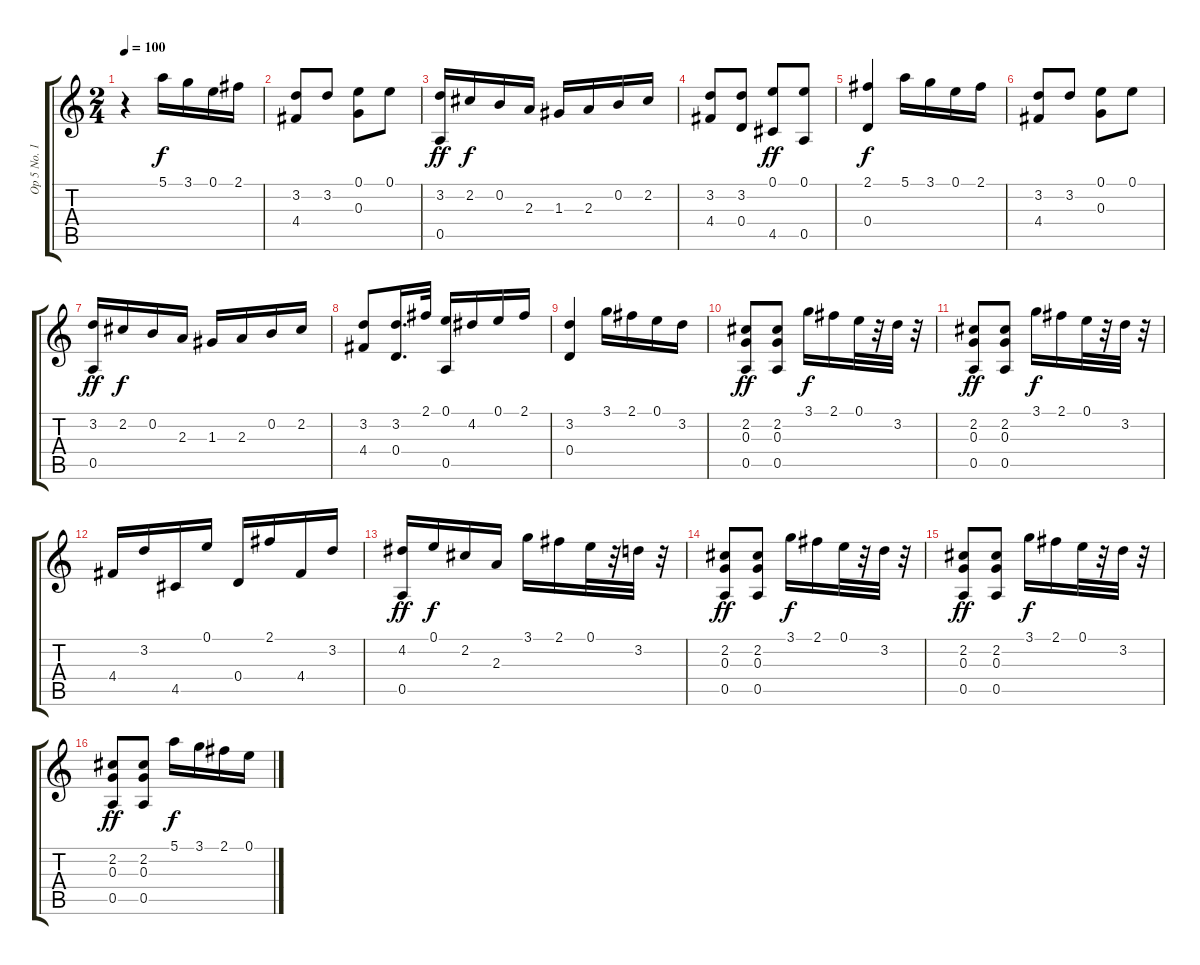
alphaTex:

\track ("Op 5 No. 12" "Op 5 No. 1") {instrument acousticguitarnylon}
\staff {score tabs}
\tuning (E4 B3 G3 D3 A2 E2) {hide}
\ts (2 4)
\tempo 100
\clef g2
\ks c
r.4{dy f instrument acousticguitarnylon} 5.1.16 3.1.16 0.1.16 2.1.16 |
(3.2 4.4).8 3.2.8 (0.1 0.3).8 0.1.8 |
(3.2 0.5).16{dy ff} 2.2.16{dy f} 0.2.16 2.3.16 1.3.16 2.3.16 0.2.16 2.2.16 |
(3.2 4.4).8 (3.2 0.4).8 (0.1 4.5).8{dy ff} (0.1 0.5).8 |
(2.1 0.4).4{dy f} 5.1.16 3.1.16 0.1.16 2.1.16 |
(3.2 4.4).8 3.2.8 (0.1 0.3).8 0.1.8 |
(3.2 0.5).16{dy ff} 2.2.16{dy f} 0.2.16 2.3.16 1.3.16 2.3.16 0.2.16 2.2.16 |
(3.2 4.4).8 (3.2 0.4).16{d} 2.1.32 (0.1 0.5).16 4.2.16 0.1.16 2.1.16 |
(3.2 0.4).4 3.1.16 2.1.16 0.1.16 3.2.16 |
(2.2 0.3 0.5).8{dy ff} (2.2 0.3 0.5).8 3.1.16{dy f} 2.1.16 0.1.32 r.32 3.2.32 r.32 |
(2.2 0.3 0.5).8{dy ff} (2.2 0.3 0.5).8 3.1.16{dy f} 2.1.16 0.1.32 r.32 3.2.32 r.32 |
4.4.16 3.2.16 4.5.16 0.1.16 0.4.16 2.1.16 4.4.16 3.2.16 |
(4.2 0.5).16{dy ff} 0.1.16{dy f} 2.2.16 2.3.16 3.1.16 2.1.16 0.1.32 r.32 3.2.32 r.32 |
(2.2 0.3 0.5).8{dy ff} (2.2 0.3 0.5).8 3.1.16{dy f} 2.1.16 0.1.32 r.32 3.2.32 r.32 |
(2.2 0.3 0.5).8{dy ff} (2.2 0.3 0.5).8 3.1.16{dy f} 2.1.16 0.1.32 r.32 3.2.32 r.32 |
(2.2 0.3 0.5).8{dy ff} (2.2 0.3 0.5).8 5.1.16{dy f} 3.1.16 2.1.16 0.1.16
